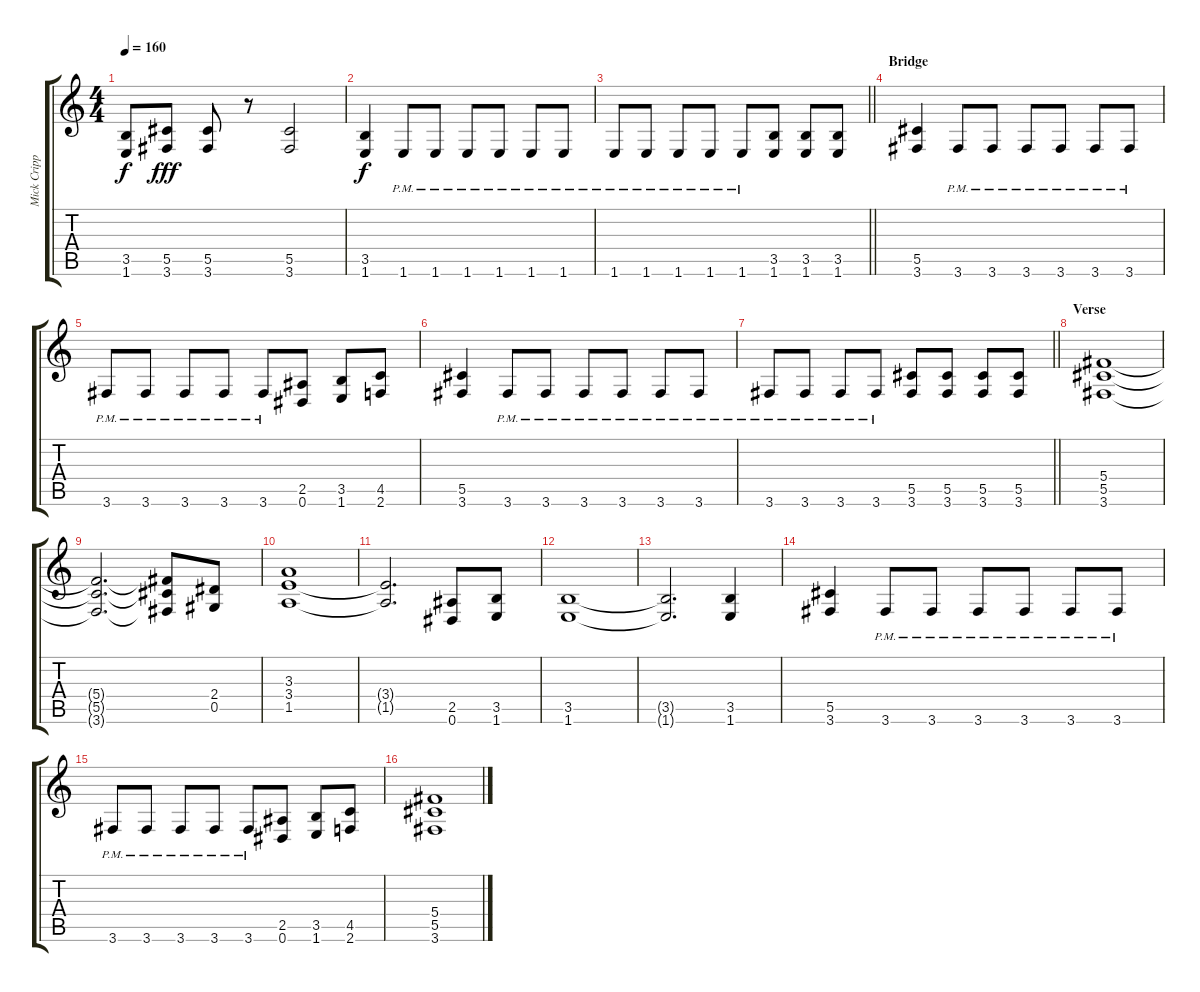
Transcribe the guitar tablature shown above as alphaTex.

\track ("Mick Cripps" "Mick Cripp") {instrument overdrivenguitar}
\staff {score tabs}
\tuning (Eb4 Bb3 Gb3 Db3 Ab2 Eb2) {hide}
\ts (4 4)
\tempo 160
\clef g2
\ks c
(3.5{t} 1.6{t}).8{dy f} (5.5 3.6).8{dy fff} (5.5 3.6).8 r.8 (5.5 3.6).2 |
(3.5 1.6).4{dy f} 1.6{pm}.8 1.6{pm}.8 1.6{pm}.8 1.6{pm}.8 1.6{pm}.8 1.6{pm}.8 |
\barLineRight lightlight
1.6{pm}.8 1.6{pm}.8 1.6{pm}.8 1.6{pm}.8 1.6{pm}.8 (3.5 1.6).8 (3.5 1.6).8 (3.5 1.6).8 |
\section ("" "Bridge")
(5.5 3.6).4 3.6{pm}.8 3.6{pm}.8 3.6{pm}.8 3.6{pm}.8 3.6{pm}.8 3.6{pm}.8 |
3.6{pm}.8 3.6{pm}.8 3.6{pm}.8 3.6{pm}.8 3.6{pm}.8 (2.5 0.6).8 (3.5 1.6).8 (4.5 2.6).8 |
(5.5 3.6).4 3.6{pm}.8 3.6{pm}.8 3.6{pm}.8 3.6{pm}.8 3.6{pm}.8 3.6{pm}.8 |
\barLineRight lightlight
3.6{pm}.8 3.6{pm}.8 3.6{pm}.8 3.6{pm}.8 (5.5 3.6).8 (5.5 3.6).8 (5.5 3.6).8 (5.5 3.6).8 |
\section ("" "Verse")
(5.4 5.5 3.6).1 |
(5.4{t} 5.5{t} 3.6{t}).2{d} (5.4{t} 5.5{t} 3.6{t}).8 (2.4 0.5).8 |
(3.3 3.4 1.5).1 |
(3.4{t} 1.5{t}).2{d} (2.5 0.6).8 (3.5 1.6).8 |
(3.5 1.6).1 |
(3.5{t} 1.6{t}).2{d} (3.5 1.6).4 |
(5.5 3.6).4 3.6{pm}.8 3.6{pm}.8 3.6{pm}.8 3.6{pm}.8 3.6{pm}.8 3.6{pm}.8 |
3.6{pm}.8 3.6{pm}.8 3.6{pm}.8 3.6{pm}.8 3.6{pm}.8 (2.5 0.6).8 (3.5 1.6).8 (4.5 2.6).8 |
(5.4 5.5 3.6).1
